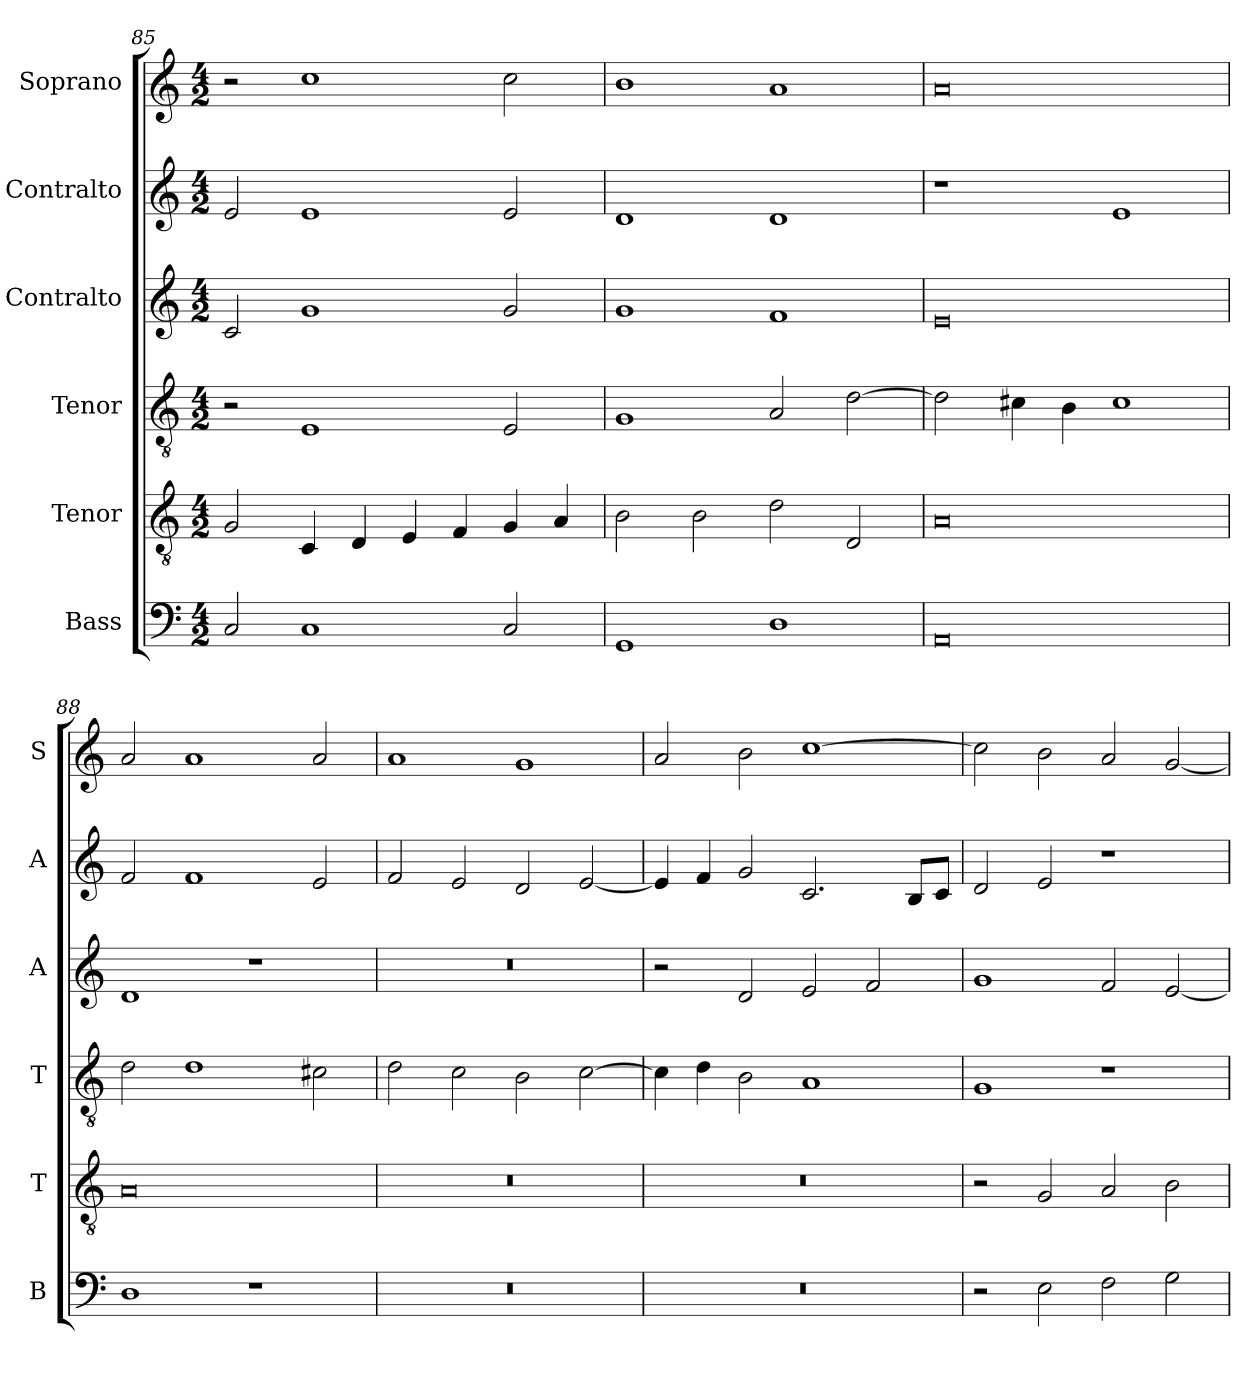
**kern	**kern	**kern	**kern	**kern	**kern
*part6	*part5	*part4	*part3	*part2	*part1
*staff6	*staff5	*staff4	*staff3	*staff2	*staff1
*I"Bass	*I"Tenor	*I"Tenor	*I"Contralto	*I"Contralto	*I"Soprano
*I'B	*I'T	*I'T	*I'A	*I'A	*I'S
*clefF4	*clefGv2	*clefGv2	*clefG2	*clefG2	*clefG2
*k[]	*k[]	*k[]	*k[]	*k[]	*k[]
*A:aeo	*A:aeo	*A:aeo	*A:aeo	*A:aeo	*A:aeo
*M4/2	*M4/2	*M4/2	*M4/2	*M4/2	*M4/2
=85	=85	=85	=85	=85	=85
2C	2G	2r	2c	2e	2r
1C	4C	1E	1g	1e	1cc
.	4D	.	.	.	.
.	4E	.	.	.	.
.	4F	.	.	.	.
2C	4G	2E	2g	2e	2cc
.	4A	.	.	.	.
=86	=86	=86	=86	=86	=86
1GG	2B	1G	1g	1d	1b
.	2B	.	.	.	.
1D	2d	2A	1f	1d	1a
.	2D	[2d	.	.	.
=87	=87	=87	=87	=87	=87
0AA	0A	2d]	0e	1r	0a
.	.	4c#X	.	.	.
.	.	4B	.	.	.
.	.	1c#	.	1e	.
=88	=88	=88	=88	=88	=88
1D	0A	2d	1d	2f	2a
.	.	1d	.	1f	1a
1r	.	.	1r	.	.
.	.	2c#X	.	2e	2a
=89	=89	=89	=89	=89	=89
0r	0r	2d	0r	2f	1a
.	.	2c	.	2e	.
.	.	2B	.	2d	1g
.	.	[2c	.	[2e	.
=90	=90	=90	=90	=90	=90
0r	0r	4c]	2r	4e]	2a
.	.	4d	.	4f	.
.	.	2B	2d	2g	2b
.	.	1A	2e	2.c	[1cc
.	.	.	2f	.	.
.	.	.	.	8B/L	.
.	.	.	.	8c/J	.
=91	=91	=91	=91	=91	=91
2r	2r	1G	1g	2d	2cc]
2E	2G	.	.	2e	2b
2F	2A	1r	2f	1r	2a
2G	2B	.	[2e	.	[2g
=	=	=	=	=	=
*-	*-	*-	*-	*-	*-
